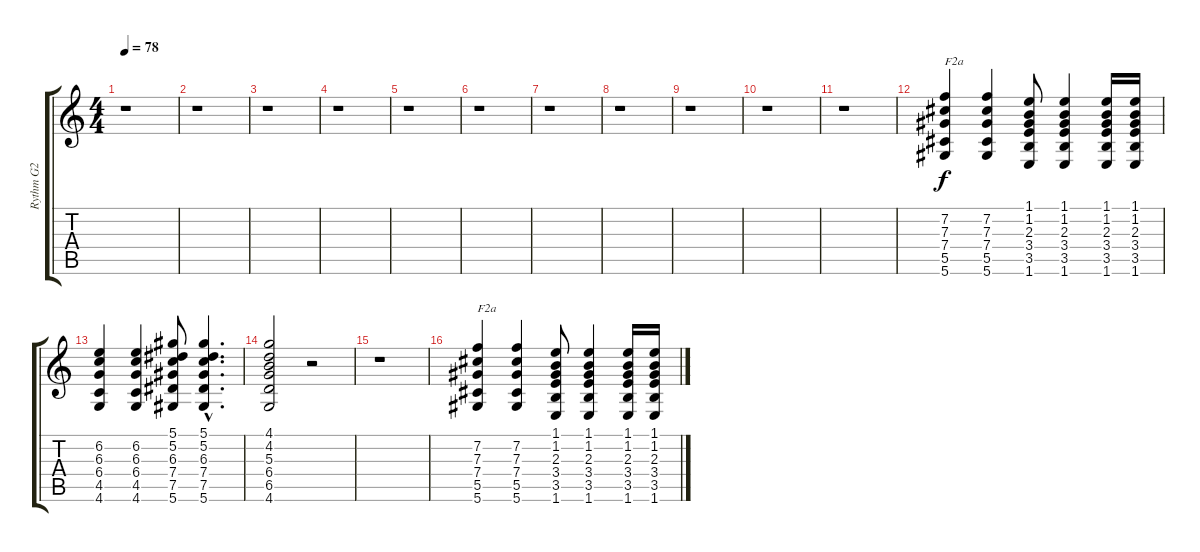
\track ("Rythm G2" "Rythm G2") {instrument distortionguitar}
\staff {score tabs}
\tuning (Eb4 Bb3 Gb3 Db3 Ab2 Eb2) {hide}
\ts (4 4)
\tempo 78
\clef g2
\ks c
r.1{dy f} |
r.1 |
r.1 |
r.1 |
r.1 |
r.1 |
r.1 |
r.1 |
r.1 |
r.1 |
r.1 |
(7.2 7.3 7.4 5.5 5.6).4{txt "F2a"} (7.2 7.3 7.4 5.5 5.6).4 (1.1 1.2 2.3 3.4 3.5 1.6).8 (1.1 1.2 2.3 3.4 3.5 1.6).4 (1.1 1.2 2.3 3.4 3.5 1.6).16 (1.1 1.2 2.3 3.4 3.5 1.6).16 |
(6.2 6.3 6.4 4.5 4.6).4 (6.2 6.3 6.4 4.5 4.6).4 (5.1 5.2 6.3 7.4 7.5 5.6).8 (5.1{hac} 5.2{hac} 6.3{hac} 7.4{hac} 7.5{hac} 5.6{hac}).4{d} |
(4.1 4.2 5.3 6.4 6.5 4.6).2 r.2 |
r.1 |
(7.2 7.3 7.4 5.5 5.6).4{txt "F2a"} (7.2 7.3 7.4 5.5 5.6).4 (1.1 1.2 2.3 3.4 3.5 1.6).8 (1.1 1.2 2.3 3.4 3.5 1.6).4 (1.1 1.2 2.3 3.4 3.5 1.6).16 (1.1 1.2 2.3 3.4 3.5 1.6).16
